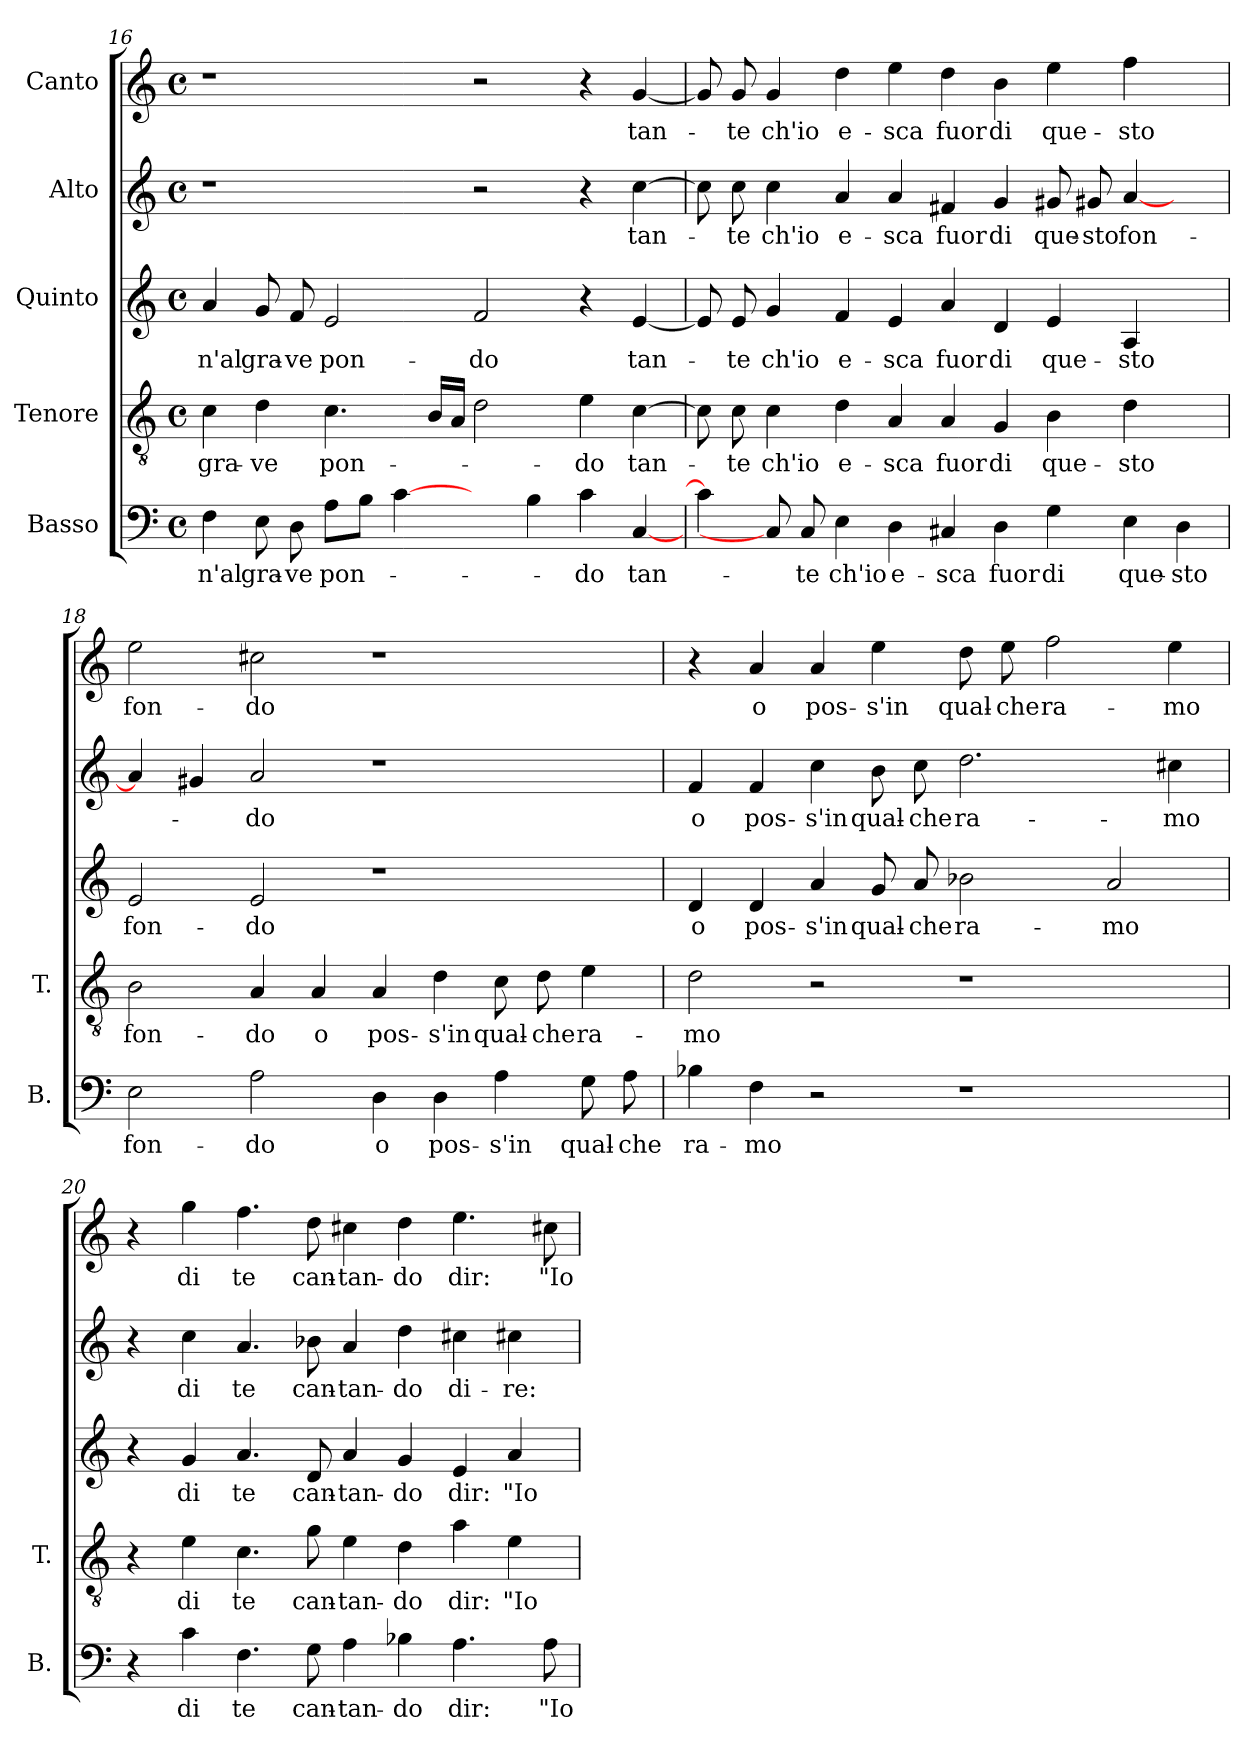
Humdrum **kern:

**kern	**text	**kern	**text	**kern	**text	**kern	**text	**kern	**text
*part5	*part5	*part4	*part4	*part3	*part3	*part2	*part2	*part1	*part1
*staff5	*staff5	*staff4	*staff4	*staff3	*staff3	*staff2	*staff2	*staff1	*staff1
*I"Basso	*	*I"Tenore	*	*I"Quinto	*	*I"Alto	*	*I"Canto	*
*I'B.	*	*I'T.	*	*	*	*	*	*	*
*clefF4	*	*clefGv2	*	*clefG2	*	*clefG2	*	*clefG2	*
*k[]	*	*k[]	*	*k[]	*	*k[]	*	*k[]	*
*C:	*	*C:	*	*C:	*	*C:	*	*C:	*
*M4/4	*	*M4/4	*	*M4/4	*	*M4/4	*	*M4/4	*
*met(c)	*	*met(c)	*	*met(c)	*	*met(c)	*	*met(c)	*
=16	=16	=16	=16	=16	=16	=16	=16	=16	=16
4F\	-n'al	4c\	gra-	4a/	-n'al	1r	.	1r	.
8E\	gra-	4d\	-ve	8g/	gra-	.	.	.	.
8D\	-ve	.	.	8f/	-ve	.	.	.	.
8A\L	pon-	4.c\	pon-	2e/	pon-	.	.	.	.
8B\J	.	.	.	.	.	.	.	.	.
[4c\	.	.	.	.	.	.	.	.	.
.	.	16B/LL	.	.	.	.	.	.	.
.	.	16A/JJ	.	.	.	.	.	.	.
4ryy	.	2d\	.	2f/	-do	2r	.	2r	.
4B\	.	.	.	.	.	.	.	.	.
4c\	-do	4e\	-do	4r	.	4r	.	4r	.
[4C/	tan-	[4c\	tan-	[4e/	tan-	[4cc\	tan-	[4g/	tan-
=17	=17	=17	=17	=17	=17	=17	=17	=17	=17
4c\]	.	8c\]	.	8e/]	.	8cc\]	.	8g/]	.
.	.	8c\	-te	8e/	-te	8cc\	-te	8g/	-te
8C/]	.	4c\	ch'io	4g/	ch'io	4cc\	ch'io	4g/	ch'io
8C/	-te	.	.	.	.	.	.	.	.
4E\	ch'io	4d\	e-	4f/	e-	4a/	e-	4dd\	e-
4D\	e-	4A/	-sca	4e/	-sca	4a/	-sca	4ee\	-sca
4C#X/	-sca	4A/	fuor	4a/	fuor	4f#X/	fuor	4dd\	fuor
4D\	fuor	4G/	di	4d/	di	4g/	di	4b\	di
4G\	di	4B\	que-	4e/	que-	8g#X/	que-	4ee\	que-
.	.	.	.	.	.	8g#X/	-sto	.	.
4E\	que-	4d\	-sto	4A/	-sto	[4a/	fon-	4ff\	-sto
4D\	-sto	4ryy	.	4ryy	.	4ryy	.	4ryy	.
=18	=18	=18	=18	=18	=18	=18	=18	=18	=18
2E\	fon-	2B\	fon-	2e/	fon-	4a/]	.	2ee\	fon-
.	.	.	.	.	.	4g#X/	.	.	.
2A\	-do	4A/	-do	2e/	-do	2a/	-do	2cc#X\	-do
.	.	4A/	o	.	.	.	.	.	.
4D\	o	4A/	pos-	1r	.	1r	.	1r	.
4D\	pos-	4d\	-s'in	.	.	.	.	.	.
4A\	-s'in	8c\	qual-	.	.	.	.	.	.
.	.	8d\	-che	.	.	.	.	.	.
8G\	qual-	4e\	ra-	.	.	.	.	.	.
8A\	-che	.	.	.	.	.	.	.	.
=19	=19	=19	=19	=19	=19	=19	=19	=19	=19
4B-X\	ra-	2d\	-mo	4d/	o	4f/	o	4r	.
4F\	-mo	.	.	4d/	pos-	4f/	pos-	4a/	o
2r	.	2r	.	4a/	-s'in	4cc\	-s'in	4a/	pos-
.	.	.	.	8g/	qual-	8b\	qual-	4ee\	-s'in
.	.	.	.	8a/	-che	8cc\	-che	.	.
1r	.	1r	.	2b-X\	ra-	2.dd\	ra-	8dd\	qual-
.	.	.	.	.	.	.	.	8ee\	-che
.	.	.	.	.	.	.	.	2ff\	ra-
.	.	.	.	2a/	-mo	.	.	.	.
.	.	.	.	.	.	4cc#X\	-mo	4ee\	-mo
=20	=20	=20	=20	=20	=20	=20	=20	=20	=20
4r	.	4r	.	4r	.	4r	.	4r	.
4c\	di	4e\	di	4g/	di	4cc\	di	4gg\	di
4.F\	te	4.c\	te	4.a/	te	4.a/	te	4.ff\	te
8G\	can-	8g\	can-	8d/	can-	8b-X\	can-	8dd\	can-
4A\	-tan-	4e\	-tan-	4a/	-tan-	4a/	-tan-	4cc#X\	-tan-
4B-X\	-do	4d\	-do	4g/	-do	4dd\	-do	4dd\	-do
4.A\	dir:	4a\	dir:	4e/	dir:	4cc#X\	di-	4.ee\	dir:
.	.	4e\	"Io	4a/	"Io	4cc#X\	-re:	.	.
8A\	"Io	.	.	.	.	.	.	8cc#X\	"Io
=	=	=	=	=	=	=	=	=	=
*-	*-	*-	*-	*-	*-	*-	*-	*-	*-
